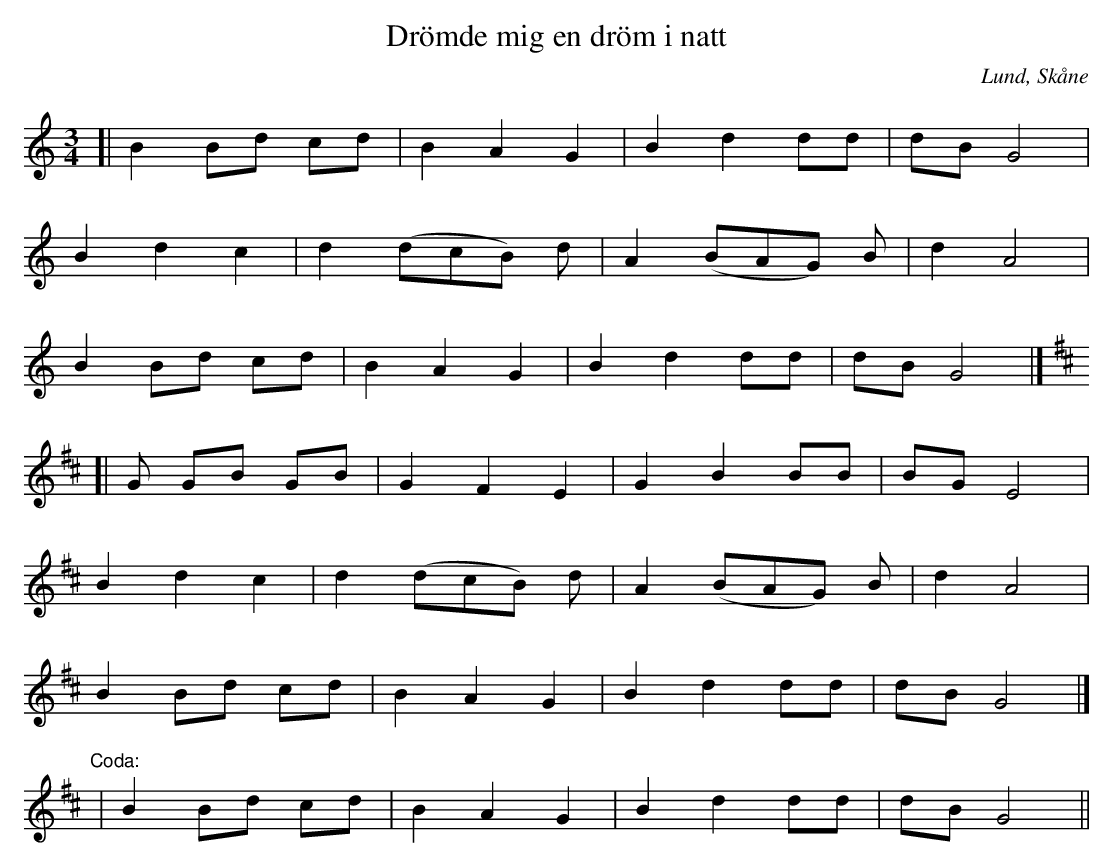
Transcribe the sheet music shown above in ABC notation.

X:1
T:Drömde mig en dröm i natt
O:Lund, Skåne
M:3/4
L:1/8
K:C
[| B2 Bd cd | B2 A2 G2 | B2 d2 dd | dB G4 |
B2 d2 c2 | d2 (dcB) d | A2 (BAG) B | d2 A4 |
B2 Bd cd | B2 A2 G2 | B2 d2 dd | dB G4 |]
K:D
[| G GB GB | G2 F2 E2 | G2 B2 BB | BG E4 |
B2 d2 c2 | d2 (dcB) d | A2 (BAG) B | d2 A4 |
B2 Bd cd | B2 A2 G2 | B2 d2 dd | dB G4 |]
"Coda:" | B2 Bd cd | B2 A2 G2 | B2 d2 dd | dB G4 ||
